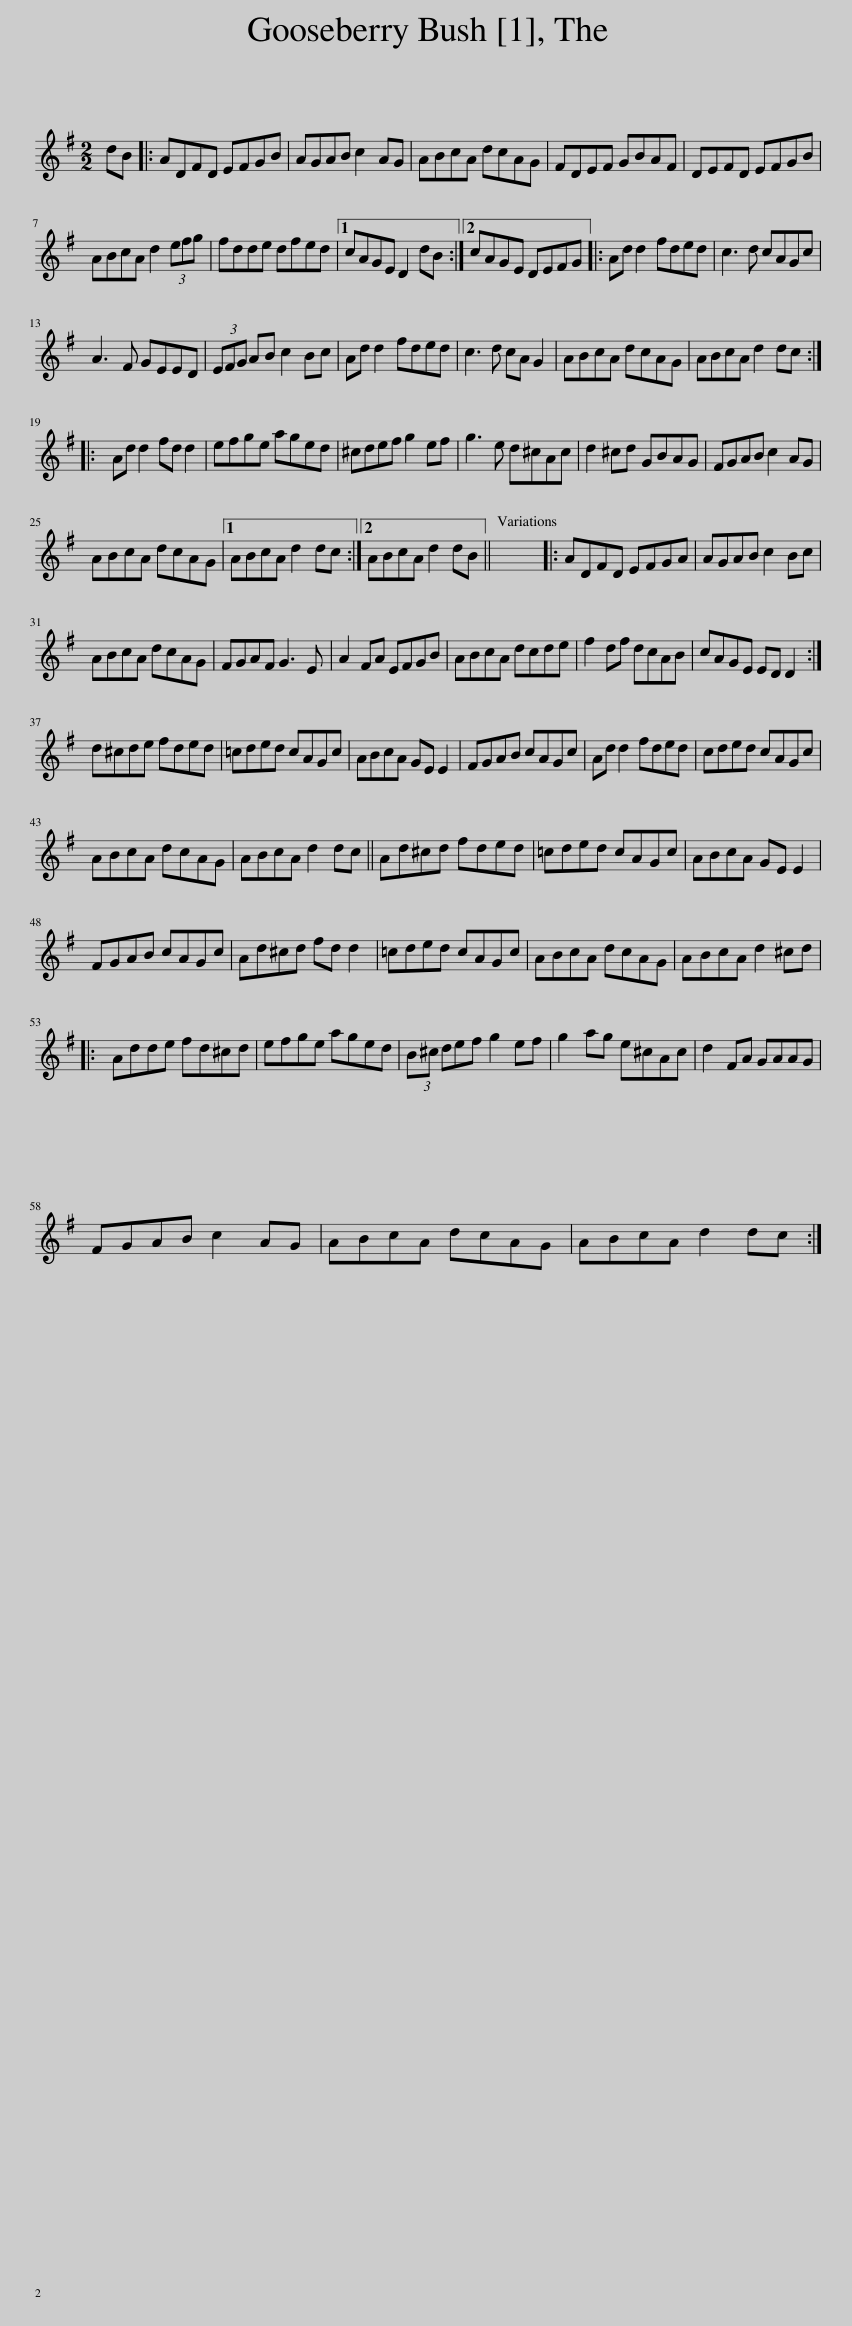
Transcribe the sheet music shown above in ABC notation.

X:1
L:1/8
M:2/2
I:linebreak $
K:G
V:1 treble
V:1
 dB |: ADFD EFGB | AGAB c2 AG | ABcA dcAG | FDEF GBAF | %5
 DEFD EFGB |$ ABcA d2 (3efg | fdde dfed |1 cAGE D2 dB :|2 cAGE DEFG |: %10
 Ad d2 fded | c3 d cAGc |$ A3 F GEED | (3EFG AB c2 Bc | Ad d2 fded | %15
 c3 d cA G2 | ABcA dcAG | ABcA d2 dc ::$ Ad d2 fd d2 | efge aged | %20
 ^cdef g2 ef | g3 e d^cAc | d2 ^cd GBAG | FGAB c2 AG |$ ABcA dcAG |1 %25
 ABcA d2 dc :|2 ABcA d2 dB || x8 |: ADFD EFGA | AGAB c2 Bc |$ %30
 ABcA dcAG | FGAF G3 E | A2 FA EFGB | ABcA dcde | f2 df dcAB | %35
 cAGE ED D2 :|$ d^cde fded | =cded cAGc | ABcA GE E2 | FGAB cAGc | %40
 Ad d2 fded | cded cAGc |$ ABcA dcAG | ABcA d2 dc || Ad^cd fded | %45
 =cded cAGc | ABcA GE E2 |$ FGAB cAGc | Ad^cd fd d2 | =cded cAGc | %50
 ABcA dcAG | ABcA d2 ^cd |:$ Adde fd^cd | efge aged | (3B^c def g2 ef | %55
 g2 ag e^cAc | d2 FA GAAG |$ FGAB c2 AG | ABcA dcAG | ABcA d2 dc :| %60
